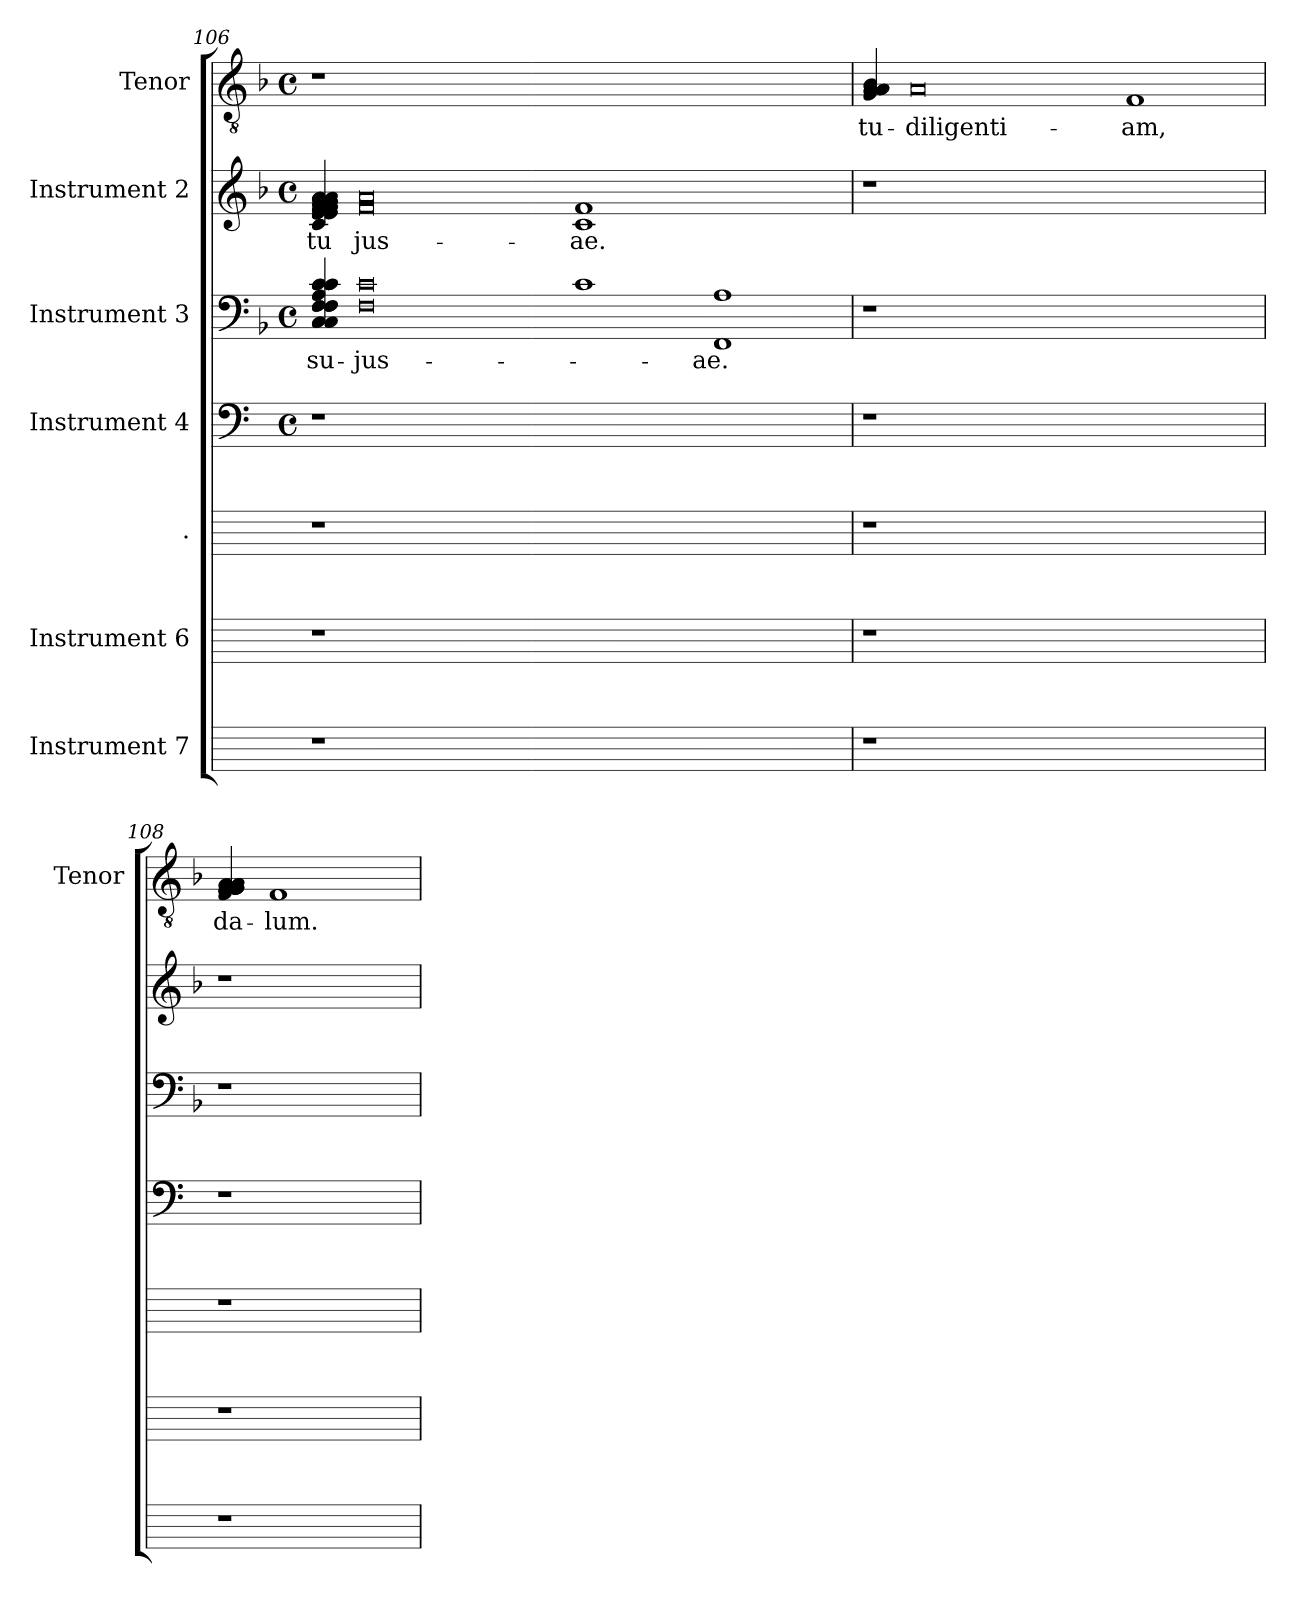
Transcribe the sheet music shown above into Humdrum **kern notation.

**kern	**kern	**kern	**kern	**kern	**text	**kern	**text	**kern	**text
*part7	*part6	*part5	*part4	*part3	*part3	*part2	*part2	*part1	*part1
*staff7	*staff6	*staff5	*staff4	*staff3	*staff3	*staff2	*staff2	*staff1	*staff1
*I"Instrument 7	*I"Instrument 6	*I".	*I"Instrument 4	*I"Instrument 3	*	*I"Instrument 2	*	*I"Tenor	*
*	*	*	*	*	*	*	*	*I'Tenor	*
*	*	*	*clefF4	*clefF4	*	*clefG2	*	*clefGv2	*
*	*	*	*k[]	*k[b-]	*	*k[b-]	*	*k[b-]	*
*	*	*	*C:	*F:	*	*F:	*	*F:	*
*	*	*	*M4/4	*M4/4	*	*M4/4	*	*M4/4	*
*	*	*	*met(c)	*met(c)	*	*met(c)	*	*met(c)	*
=106	=106	=106	=106	=106	=106	=106	=106	=106	=106
!	!	!	!	!	!LO:LY:a:cj	!	!LO:LY:b:cj	!	!
1r	1r	1r	1r	4c/ 4C/ 4c/ 4F/ 4c/ 4F/ 4A/ 4F/ 4C/ 4F/ 4c/ 4C/	su-	4g/ 4e/ 4a/ 4f/ 4a/ 4f/ 4f/ 4c/ 4g/ 4e/ 4a/ 4f/ 4g/ 4e/	tu	1r	.
!	!	!	!	!	!LO:LY:a	!	!LO:LY:b	!	!
.	.	.	.	0c 0F	-jus-	0a 0f	jus-	.	.
0ryy	0ryy	0ryy	0ryy	.	.	.	.	0ryy	.
!	!	!	!	!	!	!	!LO:LY:b:cj	!	!
.	.	.	.	1c	.	1f 1c	-ae.	.	.
1ryy	1ryy	1ryy	1ryy	.	.	.	.	1ryy	.
!	!	!	!	!	!LO:LY:a:cj	!	!	!	!
.	.	.	.	1A 1FF	-ae.	1ryy	.	.	.
4ryy	4ryy	4ryy	4ryy	.	.	.	.	4ryy	.
!!LO:LB:g=z
=107	=107	=107	=107	=107	=107	=107	=107	=107	=107
!	!	!	!	!	!	!	!	!	!LO:LY:b:cj
1r	1r	1r	1r	1r	.	1r	.	4A/ 4A/ 4B-/ 4A/ 4G/	tu-
!	!	!	!	!	!	!	!	!	!LO:LY:b
.	.	.	.	.	.	.	.	0A	-diligenti-
0ryy	0ryy	0ryy	0ryy	0ryy	.	0ryy	.	.	.
!	!	!	!	!	!	!	!	!	!LO:LY:b:cj
.	.	.	.	.	.	.	.	1F	-am,
4ryy	4ryy	4ryy	4ryy	4ryy	.	4ryy	.	.	.
!!LO:LB:g=z
=108	=108	=108	=108	=108	=108	=108	=108	=108	=108
!	!	!	!	!	!	!	!	!	!LO:LY:b:cj
1r	1r	1r	1r	1r	.	1r	.	4G/ 4A/ 4A/ 4F/ 4G/ 4A/ 4G/ 4G/	-da-
!	!	!	!	!	!	!	!	!	!LO:LY:b:cj
.	.	.	.	.	.	.	.	1F	-lum.
4ryy	4ryy	4ryy	4ryy	4ryy	.	4ryy	.	.	.
=	=	=	=	=	=	=	=	=	=
*-	*-	*-	*-	*-	*-	*-	*-	*-	*-
